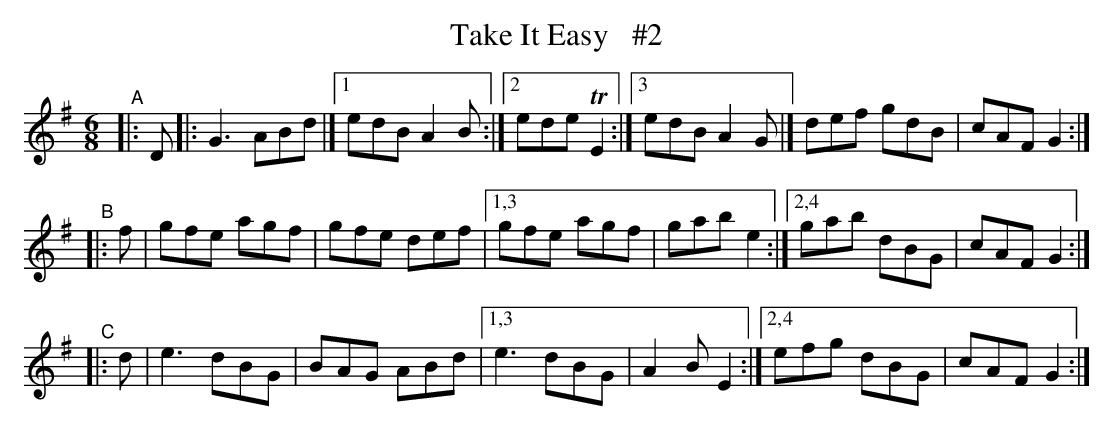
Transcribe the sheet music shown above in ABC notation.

X:1
T: Take It Easy   #2
M: 6/8
L: 1/8
K: G
"^A"\
|: D |: G3 ABd |]1 edB A2B :|\
[2 ede TE2 :|\
[3 edB A2G |] def gdB | cAF G2 :|
"^B"\
|: f | gfe agf | gfe def |\
[1,3 gfe agf | gab e2 :|\
[2,4 gab dBG | cAF G2 :|
"^C"\
|: d | e3 dBG | BAG ABd |\
[1,3 e3 dBG | A2B E2 :|\
[2,4 efg dBG | cAF G2 :|
